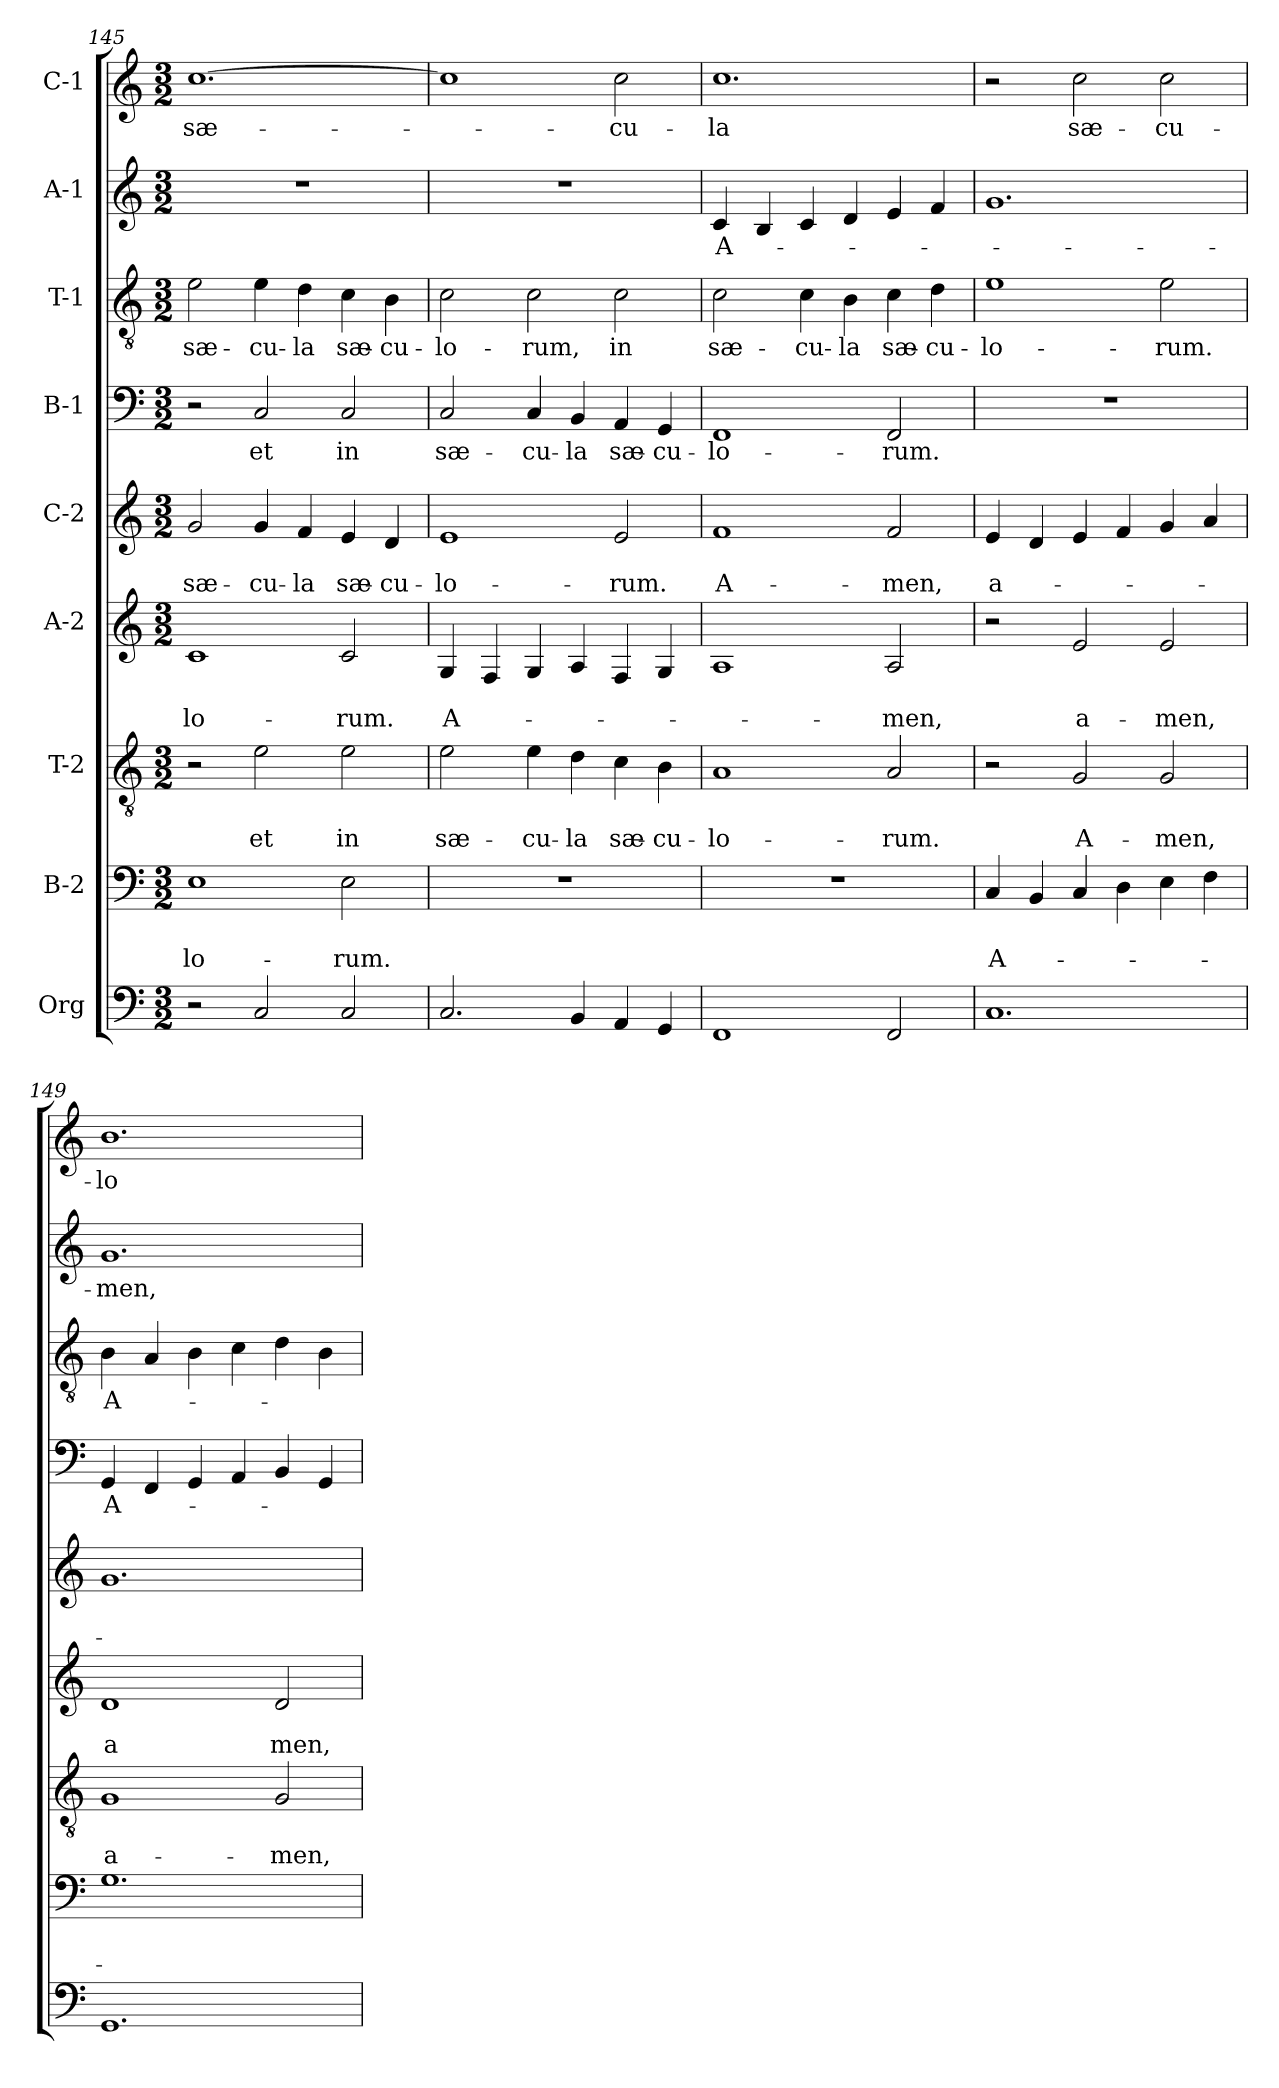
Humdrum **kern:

**kern	**kern	**text	**text	**kern	**text	**text	**kern	**text	**text	**kern	**text	**text	**kern	**text	**kern	**text	**kern	**text	**kern	**text
*part9	*part8	*part8	*part8	*part7	*part7	*part7	*part6	*part6	*part6	*part5	*part5	*part5	*part4	*part4	*part3	*part3	*part2	*part2	*part1	*part1
*staff9	*staff8	*staff8	*staff8	*staff7	*staff7	*staff7	*staff6	*staff6	*staff6	*staff5	*staff5	*staff5	*staff4	*staff4	*staff3	*staff3	*staff2	*staff2	*staff1	*staff1
*I"Org	*I"B-2	*	*	*I"T-2	*	*	*I"A-2	*	*	*I"C-2	*	*	*I"B-1	*	*I"T-1	*	*I"A-1	*	*I"C-1	*
*clefF4	*clefF4	*	*	*clefGv2	*	*	*clefG2	*	*	*clefG2	*	*	*clefF4	*	*clefGv2	*	*clefG2	*	*clefG2	*
*k[]	*k[]	*	*	*k[]	*	*	*k[]	*	*	*k[]	*	*	*k[]	*	*k[]	*	*k[]	*	*k[]	*
*C:	*C:	*	*	*C:	*	*	*C:	*	*	*C:	*	*	*C:	*	*C:	*	*C:	*	*C:	*
*M3/2	*M3/2	*	*	*M3/2	*	*	*M3/2	*	*	*M3/2	*	*	*M3/2	*	*M3/2	*	*M3/2	*	*M3/2	*
=145	=145	=145	=145	=145	=145	=145	=145	=145	=145	=145	=145	=145	=145	=145	=145	=145	=145	=145	=145	=145
!	!	!	!LO:LY:b	!	!	!	!	!	!LO:LY:b	!	!	!LO:LY:b	!	!	!	!LO:LY:b	!	!	!	!LO:LY:b
2r	1E	.	-lo-	2r	.	.	1c	.	-lo-	2g/	.	sæ-	2r	.	2e\	sæ-	1.r	.	[1.cc	sæ-
!	!	!	!	!	!	!LO:LY:b	!	!	!	!	!	!LO:LY:b	!	!LO:LY:b	!	!LO:LY:b	!	!	!	!
2C/	.	.	.	2e\	.	et	.	.	.	4g/	.	-cu-	2C/	et	4e\	-cu-	.	.	.	.
!	!	!	!	!	!	!	!	!	!	!	!	!LO:LY:b	!	!	!	!LO:LY:b	!	!	!	!
.	.	.	.	.	.	.	.	.	.	4f/	.	-la	.	.	4d\	-la	.	.	.	.
!	!	!	!LO:LY:b	!	!	!LO:LY:b	!	!	!LO:LY:b	!	!	!LO:LY:b	!	!LO:LY:b	!	!LO:LY:b	!	!	!	!
2C/	2E\	.	-rum.	2e\	.	in	2c/	.	-rum.	4e/	.	sæ-	2C/	in	4c\	sæ-	.	.	.	.
!	!	!	!	!	!	!	!	!	!	!	!	!LO:LY:b	!	!	!	!LO:LY:b	!	!	!	!
.	.	.	.	.	.	.	.	.	.	4d/	.	-cu-	.	.	4B\	-cu-	.	.	.	.
!!LO:PB:g=z
=146	=146	=146	=146	=146	=146	=146	=146	=146	=146	=146	=146	=146	=146	=146	=146	=146	=146	=146	=146	=146
!	!	!	!	!	!	!LO:LY:b	!	!	!LO:LY:b	!	!	!LO:LY:b	!	!LO:LY:b	!	!LO:LY:b	!	!	!	!
2.C/	1.r	.	.	2e\	.	sæ-	4G/	.	A-	1e	.	-lo-	2C/	sæ-	2c\	-lo-	1.r	.	1cc]	.
.	.	.	.	.	.	.	4F/	.	.	.	.	.	.	.	.	.	.	.	.	.
!	!	!	!	!	!	!LO:LY:b	!	!	!	!	!	!	!	!LO:LY:b	!	!LO:LY:b	!	!	!	!
.	.	.	.	4e\	.	-cu-	4G/	.	.	.	.	.	4C/	-cu-	2c\	-rum,	.	.	.	.
!	!	!	!	!	!	!LO:LY:b	!	!	!	!	!	!	!	!LO:LY:b	!	!	!	!	!	!
4BB/	.	.	.	4d\	.	-la	4A/	.	.	.	.	.	4BB/	-la	.	.	.	.	.	.
!	!	!	!	!	!	!LO:LY:b	!	!	!	!	!	!LO:LY:b	!	!LO:LY:b	!	!LO:LY:b	!	!	!	!LO:LY:b
4AA/	.	.	.	4c\	.	sæ-	4F/	.	.	2e/	.	-rum.	4AA/	sæ-	2c\	in	.	.	2cc\	-cu-
!	!	!	!	!	!	!LO:LY:b	!	!	!	!	!	!	!	!LO:LY:b	!	!	!	!	!	!
4GG/	.	.	.	4B\	.	-cu-	4G/	.	.	.	.	.	4GG/	-cu-	.	.	.	.	.	.
=147	=147	=147	=147	=147	=147	=147	=147	=147	=147	=147	=147	=147	=147	=147	=147	=147	=147	=147	=147	=147
!	!	!	!	!	!	!LO:LY:b	!	!	!	!	!	!LO:LY:b	!	!LO:LY:b	!	!LO:LY:b	!	!LO:LY:b	!	!LO:LY:b
1FF	1.r	.	.	1A	.	-lo-	1A	.	.	1f	.	A-	1FF	-lo-	2c\	sæ-	4c/	A-	1.cc	-la
.	.	.	.	.	.	.	.	.	.	.	.	.	.	.	.	.	4B/	.	.	.
!	!	!	!	!	!	!	!	!	!	!	!	!	!	!	!	!LO:LY:b	!	!	!	!
.	.	.	.	.	.	.	.	.	.	.	.	.	.	.	4c\	-cu-	4c/	.	.	.
!	!	!	!	!	!	!	!	!	!	!	!	!	!	!	!	!LO:LY:b	!	!	!	!
.	.	.	.	.	.	.	.	.	.	.	.	.	.	.	4B\	-la	4d/	.	.	.
!	!	!	!	!	!	!LO:LY:b	!	!	!LO:LY:b	!	!	!LO:LY:b	!	!LO:LY:b	!	!LO:LY:b	!	!	!	!
2FF/	.	.	.	2A/	.	-rum.	2A/	.	-men,	2f/	.	-men,	2FF/	-rum.	4c\	sæ-	4e/	.	.	.
!	!	!	!	!	!	!	!	!	!	!	!	!	!	!	!	!LO:LY:b	!	!	!	!
.	.	.	.	.	.	.	.	.	.	.	.	.	.	.	4d\	-cu-	4f/	.	.	.
=148	=148	=148	=148	=148	=148	=148	=148	=148	=148	=148	=148	=148	=148	=148	=148	=148	=148	=148	=148	=148
!	!	!	!LO:LY:b	!	!	!	!	!	!	!	!	!LO:LY:b	!	!	!	!LO:LY:b	!	!	!	!
1.C	4C/	.	A-	2r	.	.	2r	.	.	4e/	.	a-	1.r	.	1e	-lo-	1.g	.	2r	.
.	4BB/	.	.	.	.	.	.	.	.	4d/	.	.	.	.	.	.	.	.	.	.
!	!	!	!	!	!	!LO:LY:b	!	!	!LO:LY:b	!	!	!	!	!	!	!	!	!	!	!LO:LY:b
.	4C/	.	.	2G/	.	A-	2e/	.	a-	4e/	.	.	.	.	.	.	.	.	2cc\	sæ-
.	4D\	.	.	.	.	.	.	.	.	4f/	.	.	.	.	.	.	.	.	.	.
!	!	!	!	!	!	!LO:LY:b	!	!	!LO:LY:b	!	!	!	!	!	!	!LO:LY:b	!	!	!	!LO:LY:b
.	4E\	.	.	2G/	.	-men,	2e/	.	-men,	4g/	.	.	.	.	2e\	-rum.	.	.	2cc\	-cu-
.	4F\	.	.	.	.	.	.	.	.	4a/	.	.	.	.	.	.	.	.	.	.
=149	=149	=149	=149	=149	=149	=149	=149	=149	=149	=149	=149	=149	=149	=149	=149	=149	=149	=149	=149	=149
!	!	!	!	!	!	!LO:LY:b	!	!	!LO:LY:b	!	!	!	!	!LO:LY:b	!	!LO:LY:b	!	!LO:LY:b	!	!LO:LY:b
1.GG	1.G	.	.	1G	.	a-	1d	.	a	1.g	.	.	4GG/	A-	4B\	A-	1.g	-men,	1.b	-lo-
.	.	.	.	.	.	.	.	.	.	.	.	.	4FF/	.	4A/	.	.	.	.	.
.	.	.	.	.	.	.	.	.	.	.	.	.	4GG/	.	4B\	.	.	.	.	.
.	.	.	.	.	.	.	.	.	.	.	.	.	4AA/	.	4c\	.	.	.	.	.
!	!	!	!	!	!	!LO:LY:b	!	!	!LO:LY:b	!	!	!	!	!	!	!	!	!	!	!
.	.	.	.	2G/	.	-men,	2d/	.	men,	.	.	.	4BB/	.	4d\	.	.	.	.	.
.	.	.	.	.	.	.	.	.	.	.	.	.	4GG/	.	4B\	.	.	.	.	.
=	=	=	=	=	=	=	=	=	=	=	=	=	=	=	=	=	=	=	=	=
*-	*-	*-	*-	*-	*-	*-	*-	*-	*-	*-	*-	*-	*-	*-	*-	*-	*-	*-	*-	*-
